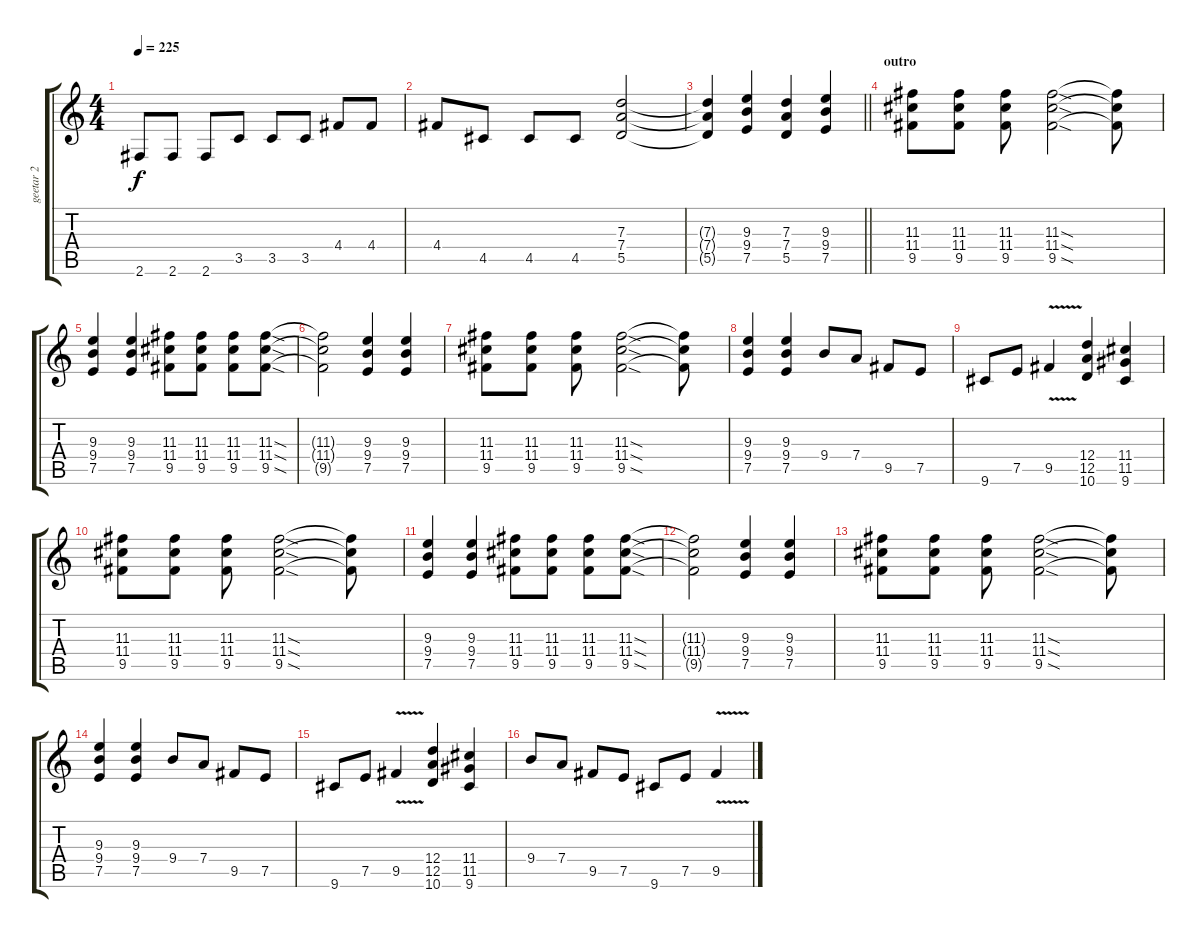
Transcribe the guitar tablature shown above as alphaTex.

\track ("geetar 2" "geetar 2") {instrument distortionguitar}
\staff {score tabs}
\tuning (E4 B3 G3 D3 A2 E2) {hide}
\ts (4 4)
\tempo 225
\clef g2
\ks c
2.6.8{dy f} 2.6.8 2.6.8 3.5.8 3.5.8 3.5.8 4.4.8 4.4.8 |
4.4.8 4.5.8 4.5.8 4.5.8 (7.3 7.4 5.5).2 |
\barLineRight lightlight
(7.3{t} 7.4{t} 5.5{t}).4 (9.3 9.4 7.5).4 (7.3 7.4 5.5).4 (9.3 9.4 7.5).4 |
\section ("" "outro")
(11.3 11.4 9.5).8 (11.3 11.4 9.5).8 (11.3 11.4 9.5).8 (11.3{sod} 11.4{sod} 9.5{sod}).2 (11.3{t} 11.4{t} 9.5{t}).8 |
(9.3 9.4 7.5).4 (9.3 9.4 7.5).4 (11.3 11.4 9.5).8 (11.3 11.4 9.5).8 (11.3 11.4 9.5).8 (11.3{sod} 11.4{sod} 9.5{sod}).8 |
(11.3{t} 11.4{t} 9.5{t}).2 (9.3 9.4 7.5).4 (9.3 9.4 7.5).4 |
(11.3 11.4 9.5).8 (11.3 11.4 9.5).8 (11.3 11.4 9.5).8 (11.3{sod} 11.4{sod} 9.5{sod}).2 (11.3{t} 11.4{t} 9.5{t}).8 |
(9.3 9.4 7.5).4 (9.3 9.4 7.5).4 9.4.8 7.4.8 9.5.8 7.5.8 |
9.6.8 7.5.8 9.5{v}.4 (12.4 12.5 10.6).4 (11.4 11.5 9.6).4 |
(11.3 11.4 9.5).8 (11.3 11.4 9.5).8 (11.3 11.4 9.5).8 (11.3{sod} 11.4{sod} 9.5{sod}).2 (11.3{t} 11.4{t} 9.5{t}).8 |
(9.3 9.4 7.5).4 (9.3 9.4 7.5).4 (11.3 11.4 9.5).8 (11.3 11.4 9.5).8 (11.3 11.4 9.5).8 (11.3{sod} 11.4{sod} 9.5{sod}).8 |
(11.3{t} 11.4{t} 9.5{t}).2 (9.3 9.4 7.5).4 (9.3 9.4 7.5).4 |
(11.3 11.4 9.5).8 (11.3 11.4 9.5).8 (11.3 11.4 9.5).8 (11.3{sod} 11.4{sod} 9.5{sod}).2 (11.3{t} 11.4{t} 9.5{t}).8 |
(9.3 9.4 7.5).4 (9.3 9.4 7.5).4 9.4.8 7.4.8 9.5.8 7.5.8 |
9.6.8 7.5.8 9.5{v}.4 (12.4 12.5 10.6).4 (11.4 11.5 9.6).4 |
9.4.8 7.4.8 9.5.8 7.5.8 9.6.8 7.5.8 9.5{v}.4
